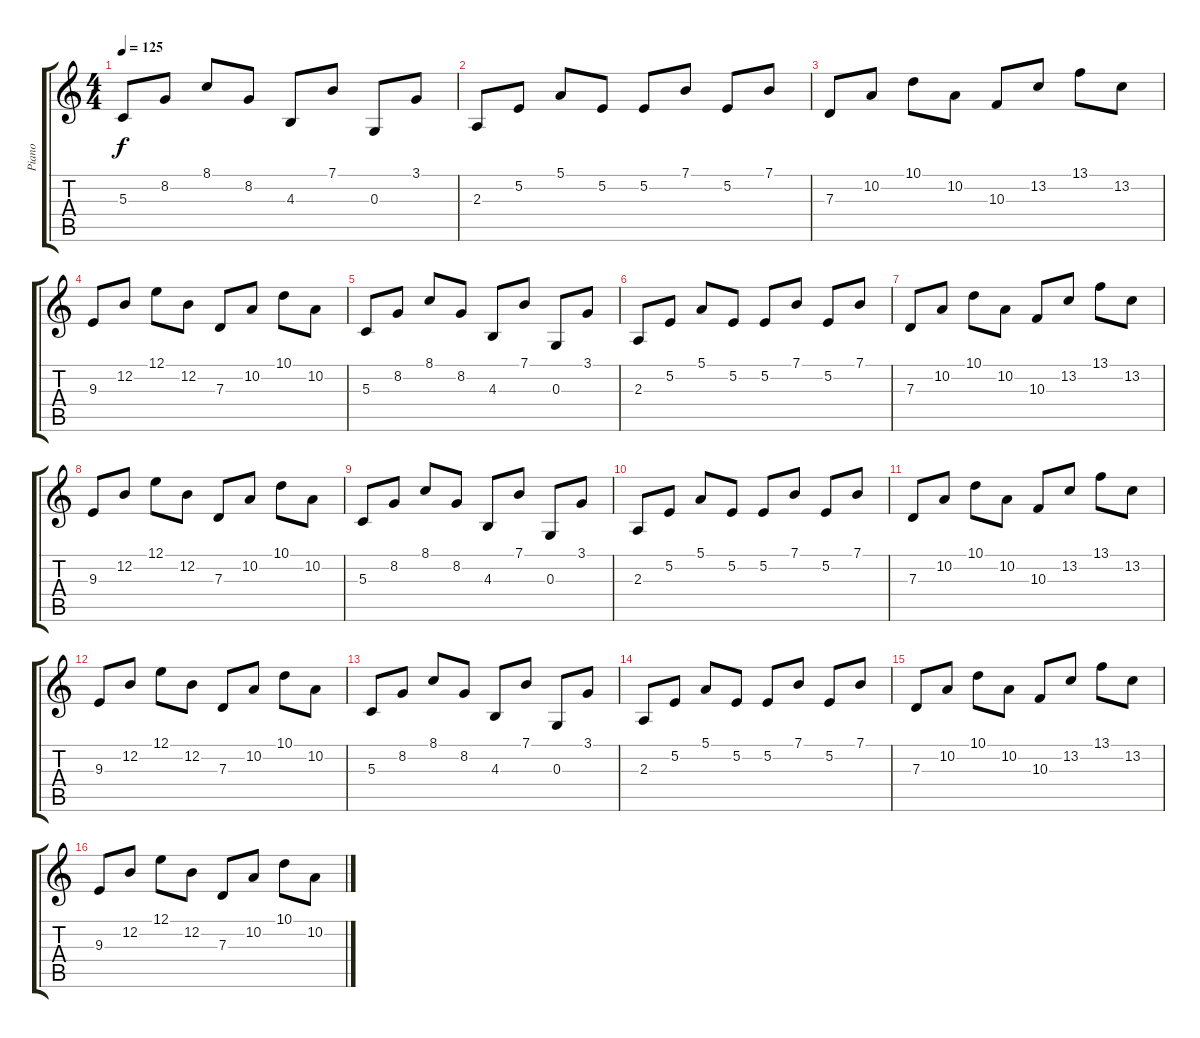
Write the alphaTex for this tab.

\track ("Piano" "Piano") {instrument acousticgrandpiano}
\staff {score tabs}
\tuning (E4 B3 G3 D3 A2 E2) {hide}
\ts (4 4)
\tempo 125
\clef g2
\ks c
5.3.8{dy f} 8.2.8 8.1.8 8.2.8 4.3.8 7.1.8 0.3.8 3.1.8 |
2.3.8 5.2.8 5.1.8 5.2.8 5.2.8 7.1.8 5.2.8 7.1.8 |
7.3.8 10.2.8 10.1.8 10.2.8 10.3.8 13.2.8 13.1.8 13.2.8 |
9.3.8 12.2.8 12.1.8 12.2.8 7.3.8 10.2.8 10.1.8 10.2.8 |
5.3.8 8.2.8 8.1.8 8.2.8 4.3.8 7.1.8 0.3.8 3.1.8 |
2.3.8 5.2.8 5.1.8 5.2.8 5.2.8 7.1.8 5.2.8 7.1.8 |
7.3.8 10.2.8 10.1.8 10.2.8 10.3.8 13.2.8 13.1.8 13.2.8 |
9.3.8 12.2.8 12.1.8 12.2.8 7.3.8 10.2.8 10.1.8 10.2.8 |
5.3.8 8.2.8 8.1.8 8.2.8 4.3.8 7.1.8 0.3.8 3.1.8 |
2.3.8 5.2.8 5.1.8 5.2.8 5.2.8 7.1.8 5.2.8 7.1.8 |
7.3.8 10.2.8 10.1.8 10.2.8 10.3.8 13.2.8 13.1.8 13.2.8 |
9.3.8 12.2.8 12.1.8 12.2.8 7.3.8 10.2.8 10.1.8 10.2.8 |
5.3.8 8.2.8 8.1.8 8.2.8 4.3.8 7.1.8 0.3.8 3.1.8 |
2.3.8 5.2.8 5.1.8 5.2.8 5.2.8 7.1.8 5.2.8 7.1.8 |
7.3.8 10.2.8 10.1.8 10.2.8 10.3.8 13.2.8 13.1.8 13.2.8 |
9.3.8 12.2.8 12.1.8 12.2.8 7.3.8 10.2.8 10.1.8 10.2.8
